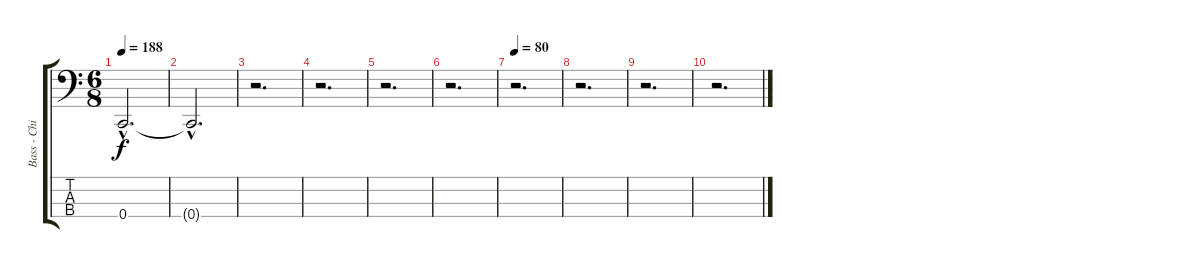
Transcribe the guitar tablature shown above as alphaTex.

\track ("Bass - Chi Cheng" "Bass - Chi") {instrument electricbassfinger}
\staff {score tabs}
\tuning (F2 C2 G1 C1) {hide}
\ts (6 8)
\tempo 188
\clef f4
\ks c
0.4{hac t}.2{d dy f volume 0} |
0.4{hac t}.2{d} |
r.2{d} |
r.2{d} |
r.2{d} |
r.2{d} |
\tempo 80
r.2{d} |
r.2{d} |
r.2{d} |
r.2{d}
